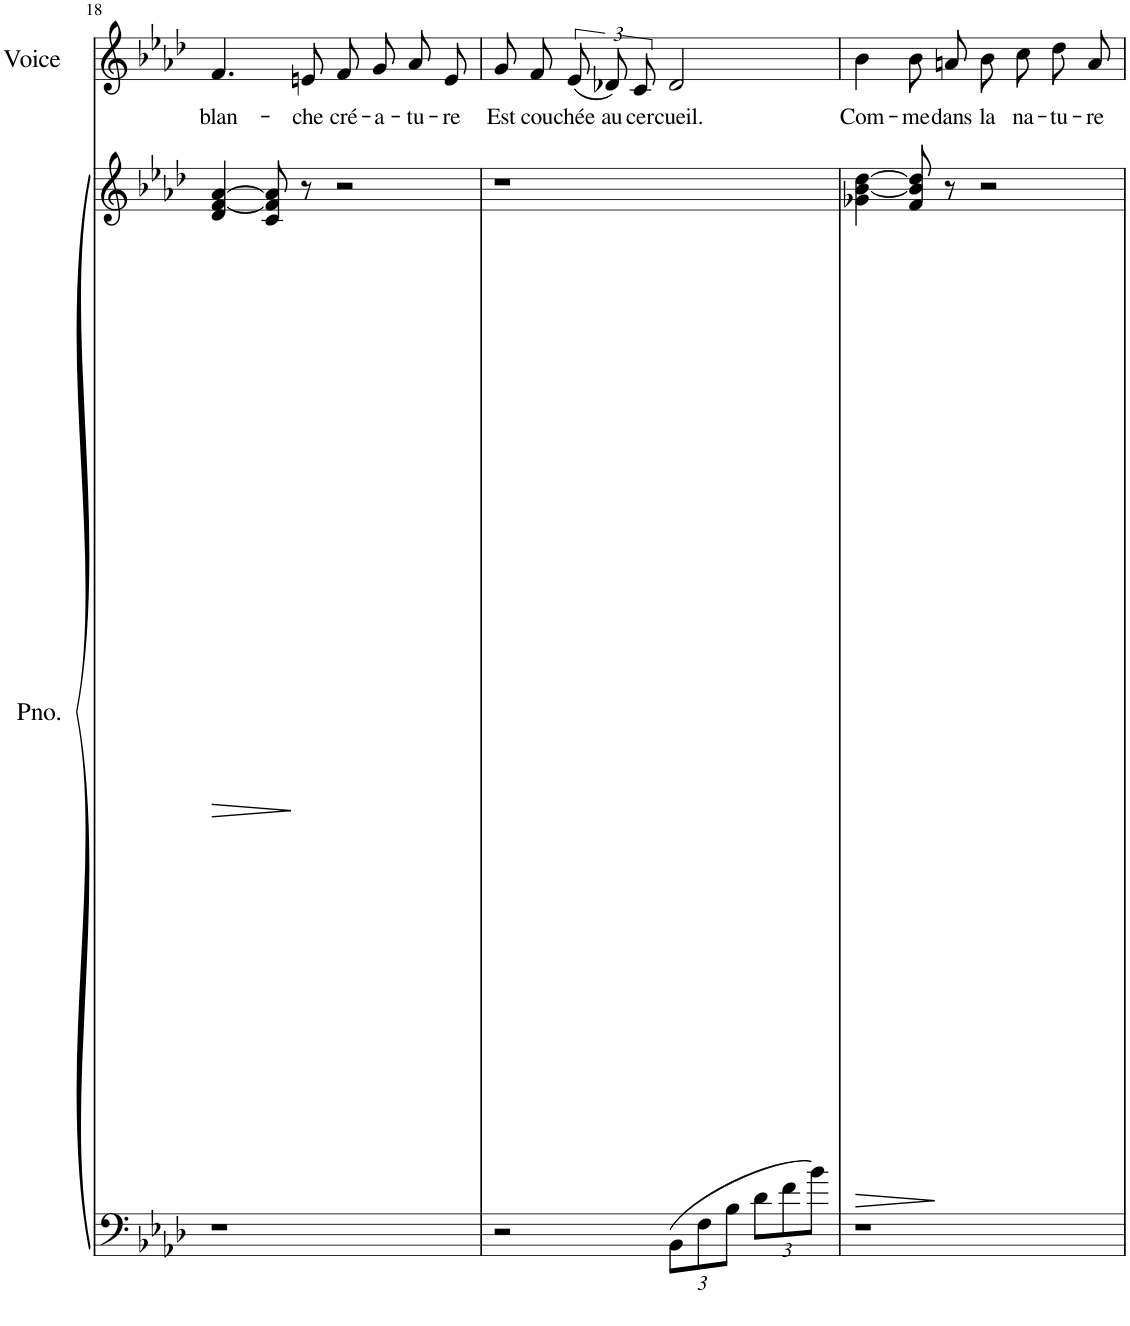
**kern	**kern	**dynam	**kern	**text
*part2	*part2	*part2	*part1	*part1
*staff3	*staff2	*staff2/3	*staff1	*staff1
*I"Piano	*	*	*I"Voice	*
*I'Pno.	*	*	*I'Voice	*
!!LO:PB:g=z
*clefF4	*clefG2	*	*clefG2	*
*k[b-e-a-d-]	*k[b-e-a-d-]	*	*k[b-e-a-d-]	*
*M4/4	*M4/4	*	*	*
=18	=18	=18	=18	=18
!	!	!LO:HP:b	!	!LO:LY:b
1r	4d-/ [4f/ [4a-/	>	4.f/	blan-
.	8c/ 8f/] 8a-/]	.	.	.
!	!	!	!	!LO:LY:b
.	8r	]	8en/	-che
!	!	!	!	!LO:LY:b
.	2r	.	8f/	cré-
!	!	!	!	!LO:LY:b
.	.	.	8g/	-a-
!	!	!	!	!LO:LY:b
.	.	.	8a-/	-tu-
!	!	!	!	!LO:LY:b
.	.	.	8e/	-re
=19	=19	=19	=19	=19
!	!	!	!	!LO:LY:b
2r	1r	.	8g/	Est
!	!	!	!	!LO:LY:b
.	.	.	8f/	cou-
!	!	!	!	!LO:LY:b
.	.	.	(12e-/	-chée
!	!	!	!	!LO:LY:b
.	.	.	12d-X/)	au
!	!	!	!	!LO:LY:b
.	.	.	12c/	cer-
*Xbrackettup	*	*	*	*
!	!	!	!	!LO:LY:b
12BB-\L	.	.	2d-/	-cueil.
12F\	.	.	.	.
12B-\J	.	.	.	.
12d-\L	.	.	.	.
12f\	.	.	.	.
12b-\J	.	.	.	.
=20	=20	=20	=20	=20
!	!	!LO:HP:b	!	!LO:LY:b
1r	4g-X\ [4b-\ [4dd-\	>	4b-\	Com-
!	!	!	!	!LO:LY:b
.	8f/ 8b-/] 8dd-/]	.	8b-\	-me
!	!	!	!	!LO:LY:b
.	8r	]	8an/	dans
!	!	!	!	!LO:LY:b
.	2r	.	8b-\	la
!	!	!	!	!LO:LY:b
.	.	.	8cc\	na-
!	!	!	!	!LO:LY:b
.	.	.	8dd-\	-tu-
!	!	!	!	!LO:LY:b
.	.	.	8a/	-re
=	=	=	=	=
*-	*-	*-	*-	*-
